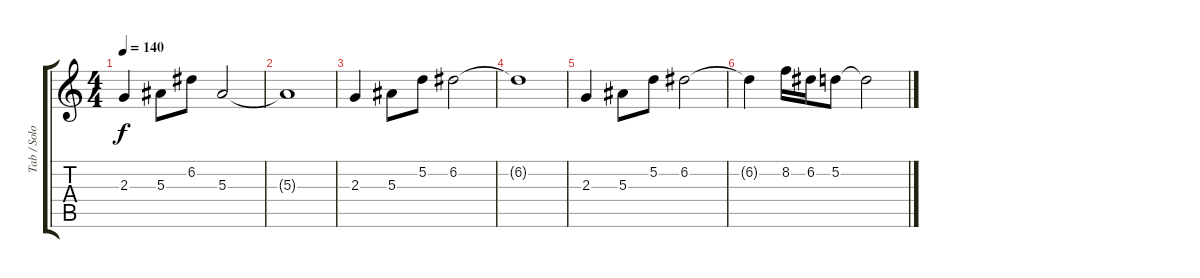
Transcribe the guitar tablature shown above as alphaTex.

\track ("Tab / Solo Guitar" "Tab / Solo") {instrument distortionguitar}
\staff {score tabs}
\tuning (D4 A3 F3 C3 G2 C2) {hide}
\ts (4 4)
\tempo 140
\clef g2
\ks c
2.3.4{dy f} 5.3.8 6.2.8 5.3.2 |
5.3{t}.1 |
2.3.4 5.3.8 5.2.8 6.2.2 |
6.2{t}.1 |
2.3.4 5.3.8 5.2.8 6.2.2 |
6.2{t}.4 8.2.16 6.2.16 5.2.8 5.2{t}.2
